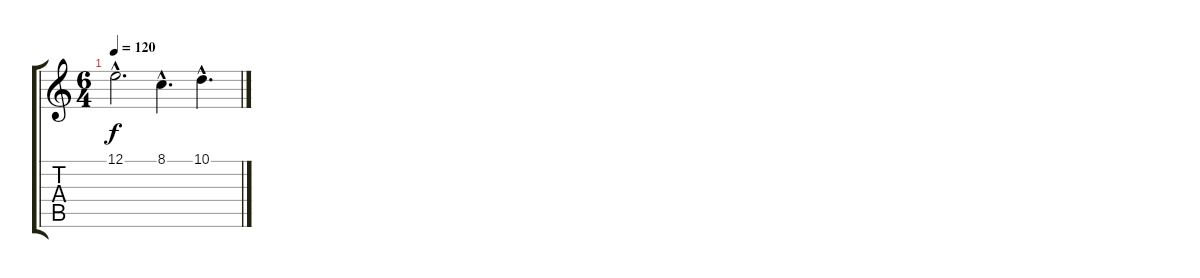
\track "" {instrument flute}
\staff {score tabs}
\tuning (E4 B3 G3 D3 A2 E2) {hide}
\ts (6 4)
\tempo 120
\clef g2
\ks c
12.1{hac}.2{d dy f} 8.1{hac}.4{d} 10.1{hac}.4{d}
